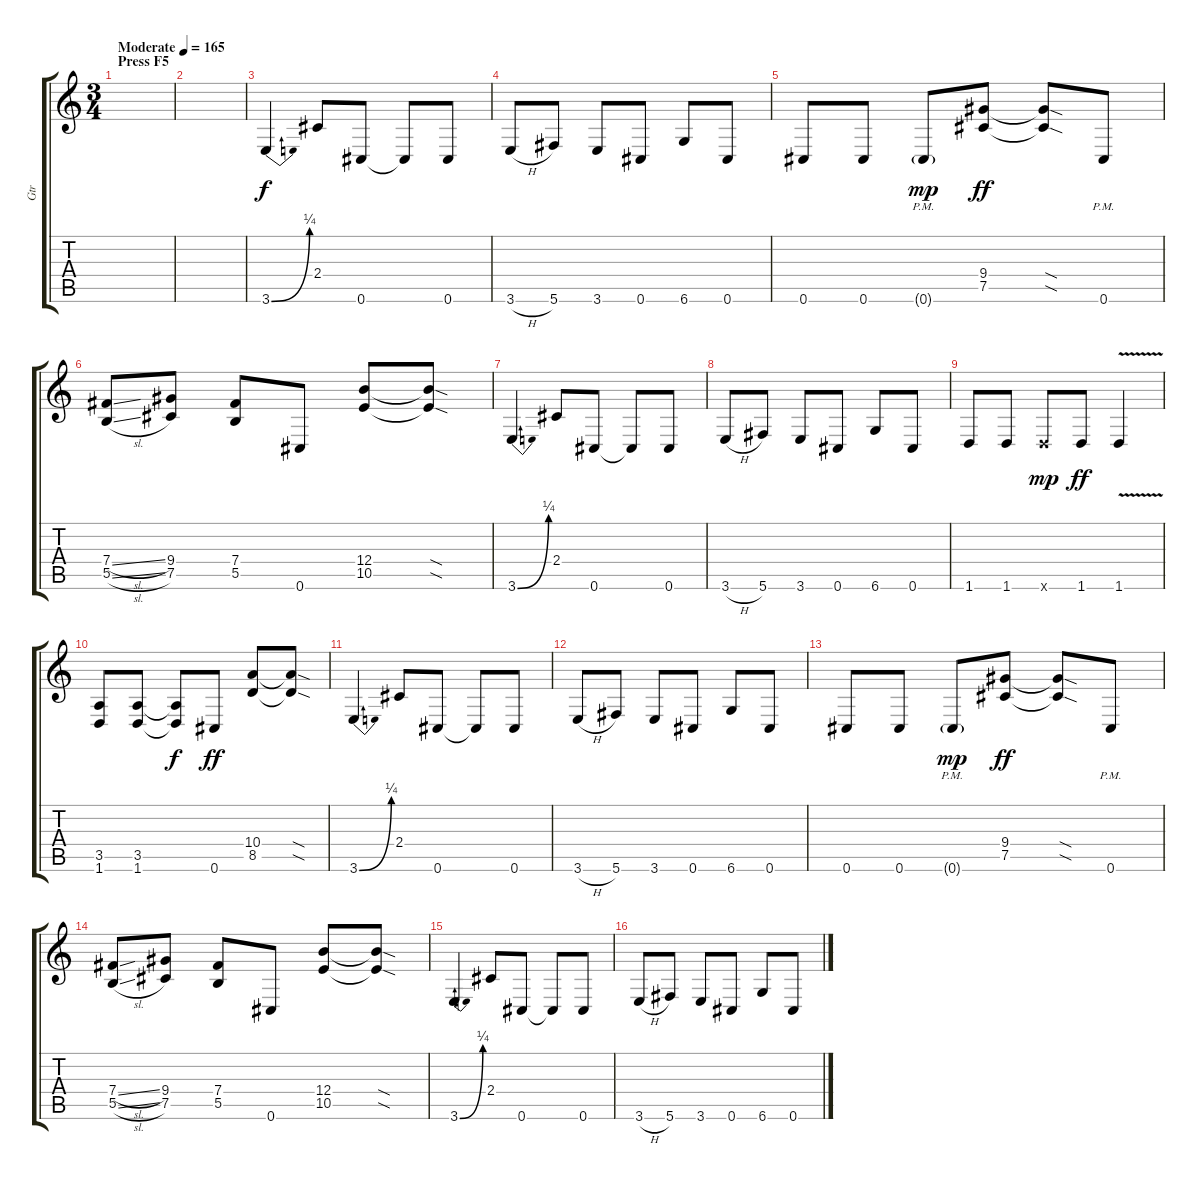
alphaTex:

\track ("Gtr" "Gtr") {instrument distortionguitar}
\staff {score tabs}
\tuning (Db4 Ab3 E3 B2 Gb2 Db2) {hide}
\ts (3 4)
\section ("" "Press F5")
\tempo (165 "Moderate")
\clef g2
\ks c
|
|
3.6{be (bend 0 0 60 1)}.4 2.4.8 0.6.8 0.6{t}.8 0.6.8 |
3.6{h}.8 5.6.8 3.6.8 0.6.8 6.6.8 0.6.8 |
0.6.8 0.6.8 0.6{g pm}.8{dy mp} (9.4 7.5).8{dy ff} (9.4{sod t} 7.5{sod t}).8 0.6{pm}.8 |
(7.4{sl} 5.5{sl}).8 (9.4 7.5).8 (7.4 5.5).8 0.6.8 (12.4 10.5).8 (12.4{sod t} 10.5{sod t}).8 |
3.6{be (bend 0 0 60 1)}.4 2.4.8 0.6.8 0.6{t}.8 0.6.8 |
3.6{h}.8 5.6.8 3.6.8 0.6.8 6.6.8 0.6.8 |
1.6.8 1.6.8 1.6{x}.8{dy mp} 1.6.8{dy ff} 1.6{v}.4 |
(3.5 1.6).8 (3.5 1.6).8 (3.5{t} 1.6{t}).8{dy f} 0.6.8{dy ff} (10.4 8.5).8 (10.4{sod t} 8.5{sod t}).8 |
3.6{be (bend 0 0 60 1)}.4 2.4.8 0.6.8 0.6{t}.8 0.6.8 |
3.6{h}.8 5.6.8 3.6.8 0.6.8 6.6.8 0.6.8 |
0.6.8 0.6.8 0.6{g pm}.8{dy mp} (9.4 7.5).8{dy ff} (9.4{sod t} 7.5{sod t}).8 0.6{pm}.8 |
(7.4{sl} 5.5{sl}).8 (9.4 7.5).8 (7.4 5.5).8 0.6.8 (12.4 10.5).8 (12.4{sod t} 10.5{sod t}).8 |
3.6{be (bend 0 0 60 1)}.4 2.4.8 0.6.8 0.6{t}.8 0.6.8 |
3.6{h}.8 5.6.8 3.6.8 0.6.8 6.6.8 0.6.8
